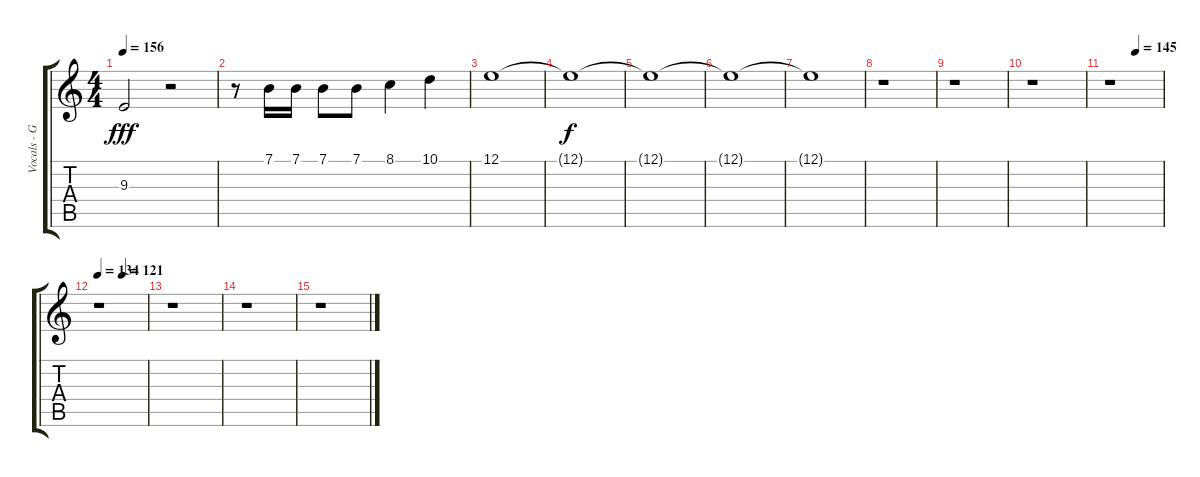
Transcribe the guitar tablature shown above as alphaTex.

\track ("Vocals - Greg Graffin" "Vocals - G") {instrument voiceoohs}
\staff {score tabs}
\tuning (E4 B3 G3 D3 A2 E2) {hide}
\ts (4 4)
\tempo 156
\clef g2
\ks c
9.3.2{dy fff} r.2 |
r.8 7.1.16 7.1.16 7.1.8 7.1.8 8.1.4 10.1.4 |
12.1.1 |
12.1{t}.1{dy f} |
12.1{t}.1 |
12.1{t}.1 |
12.1{t}.1 |
r.1 |
r.1 |
r.1 |
\tempo (145 0.5)
r.1 |
\tempo 134
\tempo (121 0.5)
r.1 |
r.1 |
r.1 |
r.1
